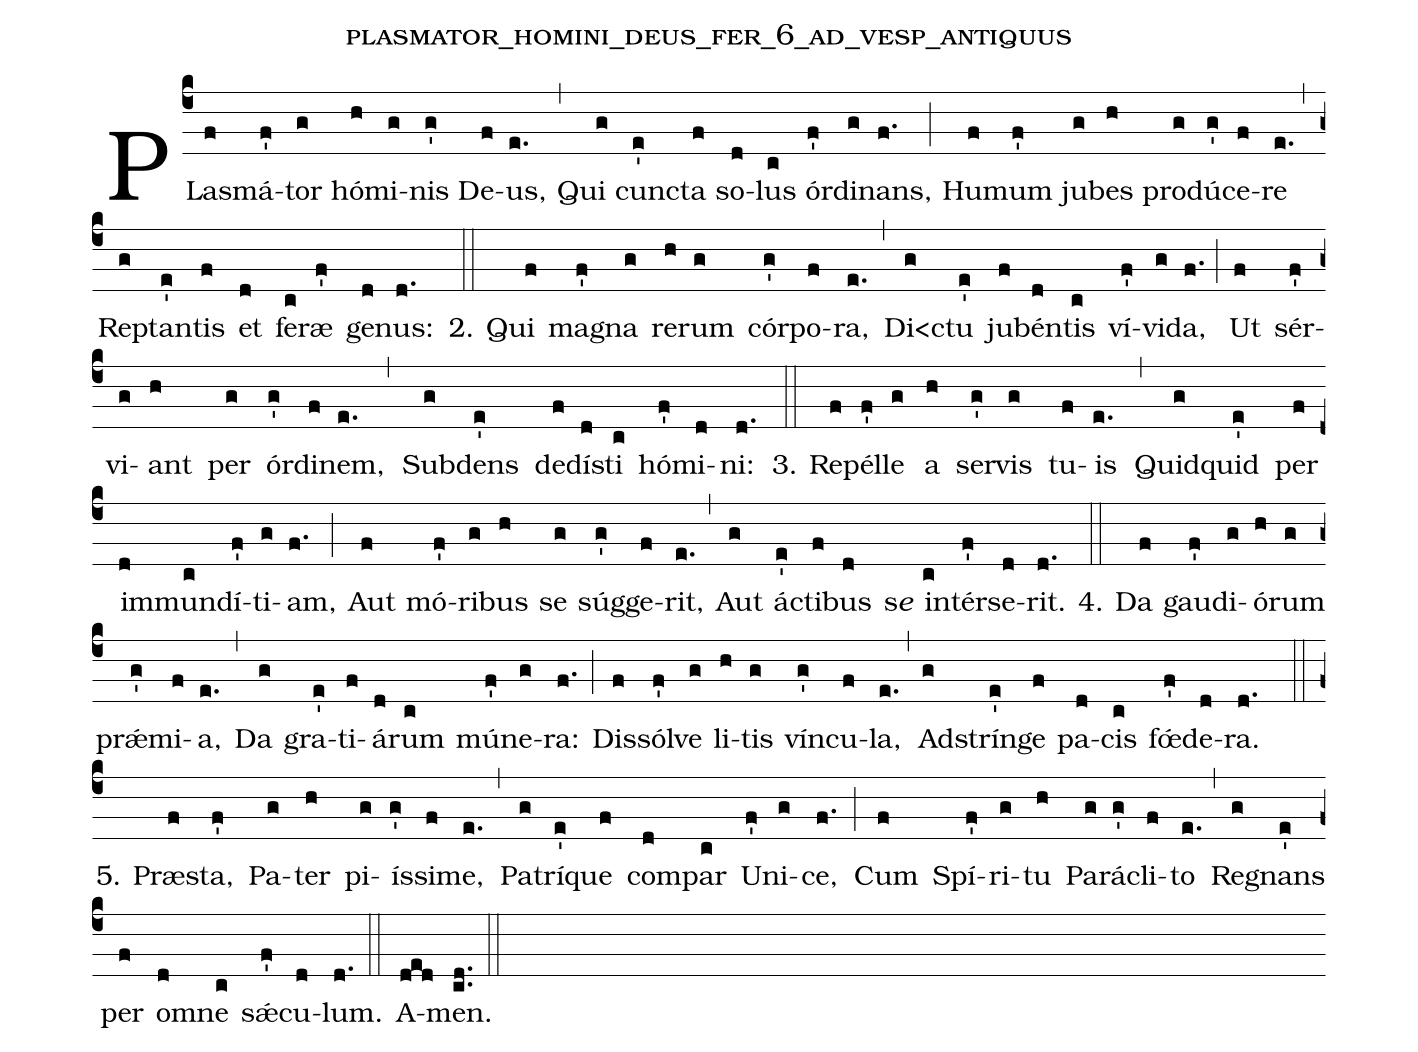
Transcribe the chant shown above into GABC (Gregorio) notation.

name:plasmator_homini_deus_fer_6_ad_vesp_antiquus;
%%
%%
(c4)PLas(f)má(f')tor(g) hó(h)mi(g)nis(g') De(f)us,(e.) (,) Qui(g) cun(e')cta(f) so(d)lus(c) ór(f')di(g)nans,(f.) (;) Hu(f)mum(f') ju(g)bes(h) pro(g)dú(g')ce(f)re(e.) (,) Re(g)ptan(e')tis(f) et(d) fe(c)ræ(f') ge(d)nus:(d.) (::)

2. Qui(f) ma(f')gna(g) re(h)rum(g) cór(g')po(f)ra,(e.) (,) Di(g)<ctu(e') ju(f)bén(d)tis(c) ví(f')vi(g)da,(f.) (;) Ut(f) sér(f')vi(g)ant(h) per(g) ór(g')di(f)nem,(e.) (,) Sub(g)dens(e') de(f)dí(d)sti(c) hó(f')mi(d)ni:(d.) (::)

3. Re(f)pél(f')le(g) a(h) ser(g')vis(g) tu(f)is(e.) (,) Quid(g)quid(e') per(f) im(d)mun(c)dí(f')ti(g)am,(f.) (;) Aut(f) mó(f')ri(g)bus(h) se(g) súg(g')ge(f)rit,(e.) (,) Aut(g) á(e')cti(f)bus(d) s<i>e</i>()  in(c)tér(f')se(d)rit.(d.) (::)

4. Da(f) gau(f')di(g)ó(h)rum(g) prǽ(g')mi(f)a,(e.) (,) Da(g) gra(e')ti(f)á(d)rum(c) mú(f')ne(g)ra:(f.) (;) Dis(f)sól(f')ve(g) li(h)tis(g) vín(g')cu(f)la,(e.) (,) Ad(g)strín(e')ge(f) pa(d)cis(c) f{<v>\ooalign{\hss\kern.2ex\'{}\hss\crcr\oe}</v>}(f')de(d)ra.(d.) (::)

5. Præ(f)sta,(f') Pa(g)ter(h) pi(g)ís(g')si(f)me,(e.) (,) Pa(g)trí(e')que(f) com(d)par(c) U(f')ni(g)ce,(f.) (;) Cum(f) Spí(f')ri(g)tu(h) Pa(g)rá(g')cli(f)to(e.) (,) Re(g)gnans(e') per(f) o(d)mne(c) sǽ(f')cu(d)lum.(d.) (::) A(ded)men.(cd..) (::)
